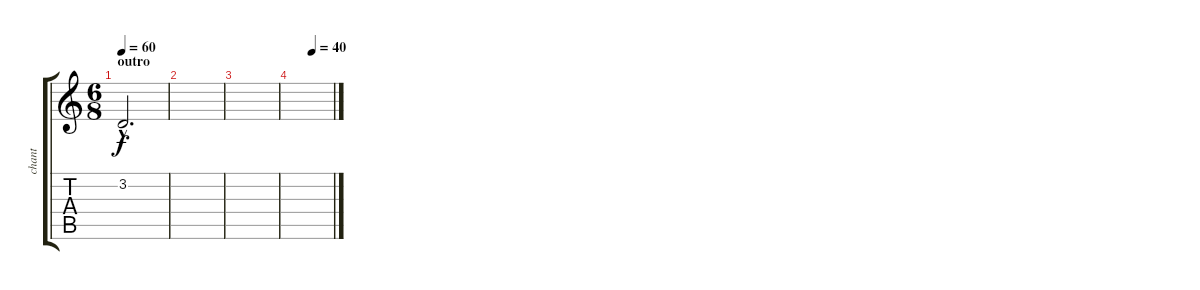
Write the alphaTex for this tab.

\track ("chant" "chant") {instrument choiraahs}
\staff {score tabs}
\tuning (E4 B3 G3 D3 A2 E2) {hide}
\ts (6 8)
\section ("" "outro")
\tempo 60
\clef g2
\ks c
3.2{hac}.2{d dy f volume 12} |
|
|
\tempo (40 0.5)
